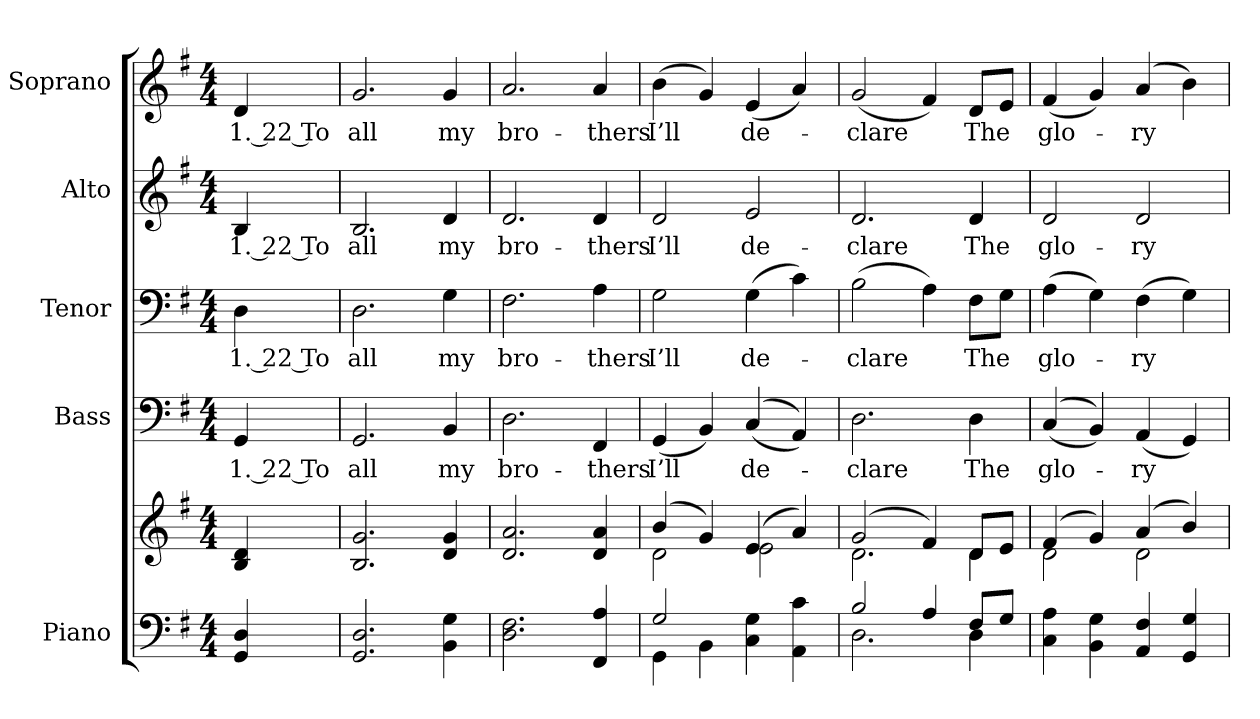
**kern	**kern	**kern	**text	**kern	**text	**kern	**text	**kern	**text
*part5	*part5	*part4	*part4	*part3	*part3	*part2	*part2	*part1	*part1
*staff6	*staff5	*staff4	*staff4	*staff3	*staff3	*staff2	*staff2	*staff1	*staff1
*I"Piano	*	*I"Bass	*	*I"Tenor	*	*I"Alto	*	*I"Soprano	*
*I'Pno.	*	*I'B.	*	*I'T.	*	*I'A.	*	*I'S.	*
!!LO:PB:g=z
*clefF4	*clefG2	*clefF4	*	*clefF4	*	*clefG2	*	*clefG2	*
*k[f#]	*k[f#]	*k[f#]	*	*k[f#]	*	*k[f#]	*	*k[f#]	*
*G:	*G:	*G:	*	*G:	*	*G:	*	*G:	*
*M4/4	*M4/4	*M4/4	*	*M4/4	*	*M4/4	*	*M4/4	*
*MM160	*MM160	*MM160	*	*MM160	*	*MM160	*	*MM160	*
=1	=1	=1	=1	=1	=1	=1	=1	=1	=1
!	!	!	!LO:LY:b:color=#000000	!	!	!	!	!	!
!	!	!	!	!	!LO:LY:b:color=#000000	!	!	!	!
!	!	!	!	!	!	!	!LO:LY:b:color=#000000	!	!
!	!	!	!	!	!	!	!	!	!LO:LY:b:color=#000000
4GGi/ 4Di	4Bi/ 4di	4GGi/	1. 22 To	4Di\	1. 22 To	4Bi/	1. 22 To	4di/	1. 22 To
=2	=2	=2	=2	=2	=2	=2	=2	=2	=2
!	!	!	!LO:LY:b:color=#000000	!	!	!	!	!	!
!	!	!	!	!	!LO:LY:b:color=#000000	!	!	!	!
!	!	!	!	!	!	!	!LO:LY:b:color=#000000	!	!
!	!	!	!	!	!	!	!	!	!LO:LY:b:color=#000000
2.GGi/ 2.Di	2.Bi/ 2.gi	2.GGi/	all	2.Di\	all	2.Bi/	all	2.gi/	all
!	!	!	!LO:LY:b:color=#000000	!	!	!	!	!	!
!	!	!	!	!	!LO:LY:b:color=#000000	!	!	!	!
!	!	!	!	!	!	!	!LO:LY:b:color=#000000	!	!
!	!	!	!	!	!	!	!	!	!LO:LY:b:color=#000000
4BBi\ 4Gi	4di/ 4gi	4BBi/	my	4Gi\	my	4di/	my	4gi/	my
=3	=3	=3	=3	=3	=3	=3	=3	=3	=3
!	!	!	!LO:LY:b:color=#000000	!	!	!	!	!	!
!	!	!	!	!	!LO:LY:b:color=#000000	!	!	!	!
!	!	!	!	!	!	!	!LO:LY:b:color=#000000	!	!
!	!	!	!	!	!	!	!	!	!LO:LY:b:color=#000000
2.Di\ 2.F#i	2.di/ 2.ai	2.Di\	bro-	2.F#i\	bro-	2.di/	bro-	2.ai/	bro-
!	!	!	!LO:LY:b:color=#000000	!	!	!	!	!	!
!	!	!	!	!	!LO:LY:b:color=#000000	!	!	!	!
!	!	!	!	!	!	!	!LO:LY:b:color=#000000	!	!
!	!	!	!	!	!	!	!	!	!LO:LY:b:color=#000000
4FF#i/ 4Ai	4di/ 4ai	4FF#i/	-thers	4Ai\	-thers	4di/	-thers	4ai/	-thers
=4	=4	=4	=4	=4	=4	=4	=4	=4	=4
*^	*^	*	*	*	*	*	*	*	*
!	!	!	!	!	!LO:LY:b:color=#000000	!	!	!	!	!	!
!	!	!	!	!	!	!	!LO:LY:b:color=#000000	!	!	!	!
!	!	!	!	!	!	!	!	!	!LO:LY:b:color=#000000	!	!
!	!	!	!	!	!	!	!	!	!	!	!LO:LY:b:color=#000000
2Gi/	4GGi\	(4bi/	2di\	(4GGi/	I’ll	2Gi\	I’ll	2di/	I’ll	(4bi\	I’ll
.	4BBi\	4gi/)	.	4BBi/)	.	.	.	.	.	4gi/)	.
!	!	!	!	!	!LO:LY:b:color=#000000	!	!	!	!	!	!
!	!	!	!	!	!	!	!LO:LY:b:color=#000000	!	!	!	!
!	!	!	!	!	!	!	!	!	!LO:LY:b:color=#000000	!	!
!	!	!	!	!	!	!	!	!	!	!	!LO:LY:b:color=#000000
4Ci\ 4Gi	2ryy	(4ei/	2ei\	((4Ci/	de-	(4Gi\	de-	2ei/	de-	(4ei/	de-
4AAi\ 4ci	.	4ai/)	.	4AAi/))	.	4ci\)	.	.	.	4ai/)	.
=5	=5	=5	=5	=5	=5	=5	=5	=5	=5	=5	=5
!	!	!	!	!	!LO:LY:b:color=#000000	!	!	!	!	!	!
!	!	!	!	!	!	!	!LO:LY:b:color=#000000	!	!	!	!
!	!	!	!	!	!	!	!	!	!LO:LY:b:color=#000000	!	!
!	!	!	!	!	!	!	!	!	!	!	!LO:LY:b:color=#000000
2Bi/	2.Di\	(2gi/	2.di\	2.Di\	-clare	(2Bi\	-clare	2.di/	-clare	(2gi/	-clare
4Ai/	.	4f#i/)	.	.	.	4Ai\)	.	.	.	4f#i/)	.
!	!	!	!	!	!LO:LY:b:color=#000000	!	!	!	!	!	!
!	!	!	!	!	!	!	!LO:LY:b:color=#000000	!	!	!	!
!	!	!	!	!	!	!	!	!	!LO:LY:b:color=#000000	!	!
!	!	!	!	!	!	!	!	!	!	!	!LO:LY:b:color=#000000
8F#i/L	4Di\	8di/L	4di\	4Di\	The	8F#i\L	The	4di/	The	8di/L	The
8Gi/J	.	8ei/J	.	.	.	8Gi\J	.	.	.	8ei/J	.
*v	*v	*	*	*	*	*	*	*	*	*	*
!!LO:PB:g=z
=6	=6	=6	=6	=6	=6	=6	=6	=6	=6	=6
!	!	!	!	!LO:LY:b:color=#000000	!	!	!	!	!	!
!	!	!	!	!	!	!LO:LY:b:color=#000000	!	!	!	!
!	!	!	!	!	!	!	!	!LO:LY:b:color=#000000	!	!
!	!	!	!	!	!	!	!	!	!	!LO:LY:b:color=#000000
4Ci\ 4Ai	(4f#i/	2di\	((4Ci/	glo-	(4Ai\	glo-	2di/	glo-	(4f#i/	glo-
4BBi\ 4Gi	4gi/)	.	4BBi/))	.	4Gi\)	.	.	.	4gi/)	.
!	!	!	!	!LO:LY:b:color=#000000	!	!	!	!	!	!
!	!	!	!	!	!	!LO:LY:b:color=#000000	!	!	!	!
!	!	!	!	!	!	!	!	!LO:LY:b:color=#000000	!	!
!	!	!	!	!	!	!	!	!	!	!LO:LY:b:color=#000000
4AAi/ 4F#i	(4ai/	2di\	(4AAi/	-ry	(4F#i\	-ry	2di/	-ry	(4ai/	-ry
4GGi/ 4Gi	4bi/)	.	4GGi/)	.	4Gi\)	.	.	.	4bi\)	.
*	*v	*v	*	*	*	*	*	*	*	*
=	=	=	=	=	=	=	=	=	=
*-	*-	*-	*-	*-	*-	*-	*-	*-	*-
